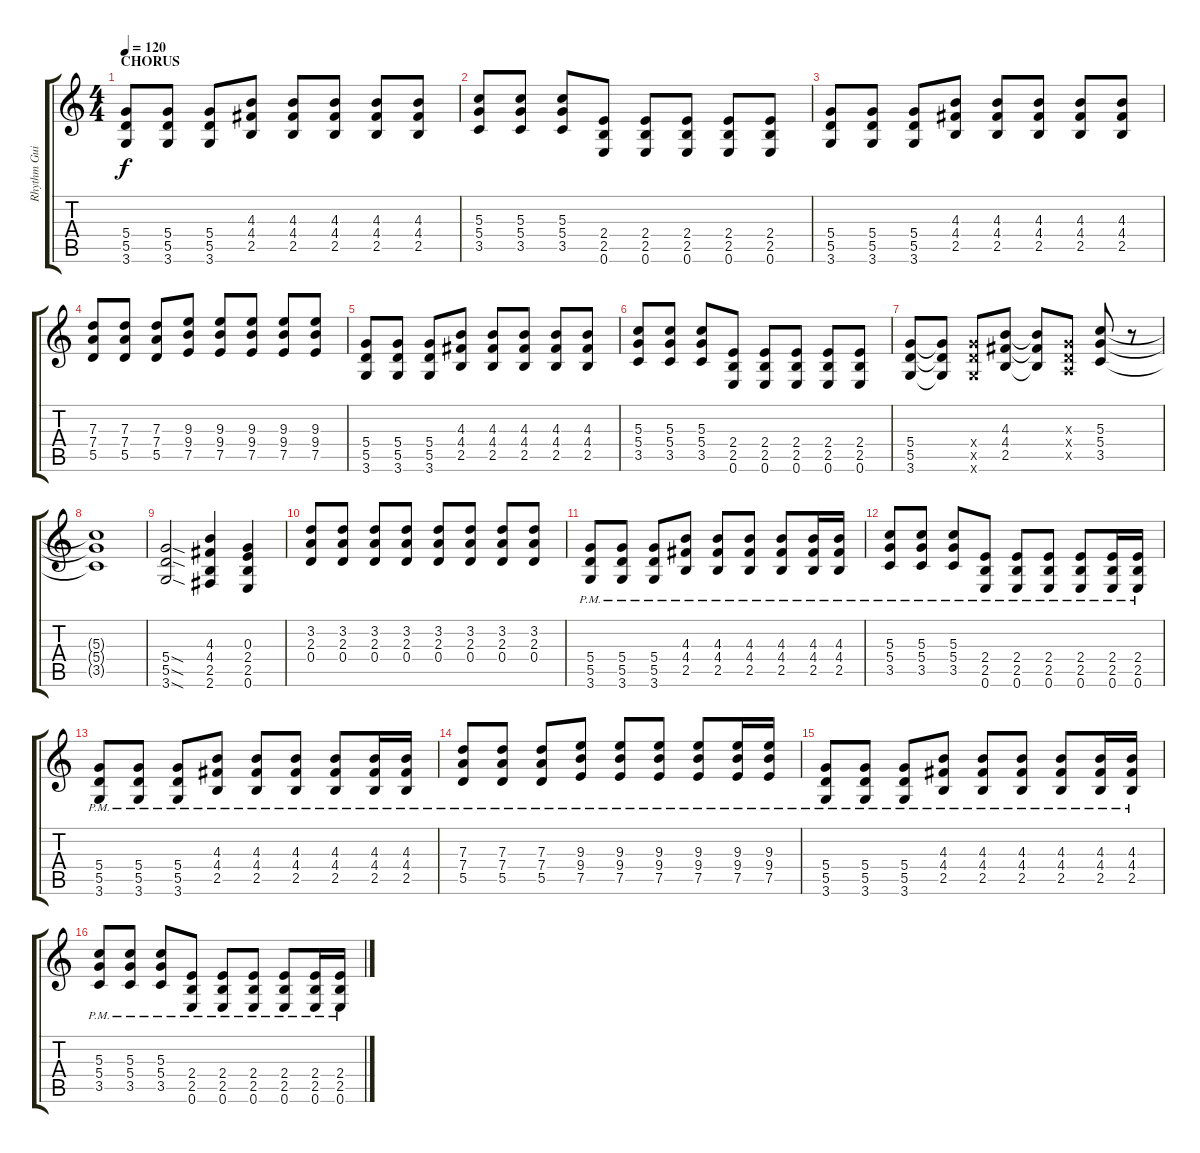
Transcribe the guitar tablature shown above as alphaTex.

\track ("Rhythm Guitar" "Rhythm Gui") {instrument overdrivenguitar}
\staff {score tabs}
\tuning (E4 B3 G3 D3 A2 E2) {hide}
\ts (4 4)
\section ("" "CHORUS")
\tempo 120
\clef g2
\ks c
(5.4 5.5 3.6).8{dy f} (5.4 5.5 3.6).8 (5.4 5.5 3.6).8 (4.3 4.4 2.5).8 (4.3 4.4 2.5).8 (4.3 4.4 2.5).8 (4.3 4.4 2.5).8 (4.3 4.4 2.5).8 |
(5.3 5.4 3.5).8 (5.3 5.4 3.5).8 (5.3 5.4 3.5).8 (2.4 2.5 0.6).8 (2.4 2.5 0.6).8 (2.4 2.5 0.6).8 (2.4 2.5 0.6).8 (2.4 2.5 0.6).8 |
(5.4 5.5 3.6).8 (5.4 5.5 3.6).8 (5.4 5.5 3.6).8 (4.3 4.4 2.5).8 (4.3 4.4 2.5).8 (4.3 4.4 2.5).8 (4.3 4.4 2.5).8 (4.3 4.4 2.5).8 |
(7.3 7.4 5.5).8 (7.3 7.4 5.5).8 (7.3 7.4 5.5).8 (9.3 9.4 7.5).8 (9.3 9.4 7.5).8 (9.3 9.4 7.5).8 (9.3 9.4 7.5).8 (9.3 9.4 7.5).8 |
(5.4 5.5 3.6).8 (5.4 5.5 3.6).8 (5.4 5.5 3.6).8 (4.3 4.4 2.5).8 (4.3 4.4 2.5).8 (4.3 4.4 2.5).8 (4.3 4.4 2.5).8 (4.3 4.4 2.5).8 |
(5.3 5.4 3.5).8 (5.3 5.4 3.5).8 (5.3 5.4 3.5).8 (2.4 2.5 0.6).8 (2.4 2.5 0.6).8 (2.4 2.5 0.6).8 (2.4 2.5 0.6).8 (2.4 2.5 0.6).8 |
(5.4 5.5 3.6).8 (5.4{t} 5.5{t} 3.6{t}).8 (5.4{x} 5.5{x} 3.6{x}).8 (4.3 4.4 2.5).8 (4.3{t} 4.4{t} 2.5{t}).8 (0.3{x} 0.4{x} 0.5{x}).8 (5.3 5.4 3.5).8 r.8 |
(5.3{t} 5.4{t} 3.5{t}).1 |
(5.4{sod} 5.5{sod} 3.6{sod}).2 (4.3 4.4 2.5 2.6).4 (0.3 2.4 2.5 0.6).4 |
(3.2 2.3 0.4).8 (3.2 2.3 0.4).8 (3.2 2.3 0.4).8 (3.2 2.3 0.4).8 (3.2 2.3 0.4).8 (3.2 2.3 0.4).8 (3.2 2.3 0.4).8 (3.2 2.3 0.4).8 |
(5.4{pm} 5.5{pm} 3.6{pm}).8 (5.4{pm} 5.5{pm} 3.6{pm}).8 (5.4{pm} 5.5{pm} 3.6{pm}).8 (4.3{pm} 4.4{pm} 2.5{pm}).8 (4.3{pm} 4.4{pm} 2.5{pm}).8 (4.3{pm} 4.4{pm} 2.5{pm}).8 (4.3{pm} 4.4{pm} 2.5{pm}).8 (4.3{pm} 4.4{pm} 2.5{pm}).16 (4.3{pm} 4.4{pm} 2.5{pm}).16 |
(5.3{pm} 5.4{pm} 3.5{pm}).8 (5.3{pm} 5.4{pm} 3.5{pm}).8 (5.3{pm} 5.4{pm} 3.5{pm}).8 (2.4{pm} 2.5{pm} 0.6{pm}).8 (2.4{pm} 2.5{pm} 0.6{pm}).8 (2.4{pm} 2.5{pm} 0.6{pm}).8 (2.4{pm} 2.5{pm} 0.6{pm}).8 (2.4{pm} 2.5{pm} 0.6{pm}).16 (2.4{pm} 2.5{pm} 0.6{pm}).16 |
(5.4{pm} 5.5{pm} 3.6{pm}).8 (5.4{pm} 5.5{pm} 3.6{pm}).8 (5.4{pm} 5.5{pm} 3.6{pm}).8 (4.3{pm} 4.4{pm} 2.5{pm}).8 (4.3{pm} 4.4{pm} 2.5{pm}).8 (4.3{pm} 4.4{pm} 2.5{pm}).8 (4.3{pm} 4.4{pm} 2.5{pm}).8 (4.3{pm} 4.4{pm} 2.5{pm}).16 (4.3{pm} 4.4{pm} 2.5{pm}).16 |
(7.3{pm} 7.4{pm} 5.5{pm}).8 (7.3{pm} 7.4{pm} 5.5{pm}).8 (7.3{pm} 7.4{pm} 5.5{pm}).8 (9.3{pm} 9.4{pm} 7.5{pm}).8 (9.3{pm} 9.4{pm} 7.5{pm}).8 (9.3{pm} 9.4{pm} 7.5{pm}).8 (9.3{pm} 9.4{pm} 7.5{pm}).8 (9.3{pm} 9.4{pm} 7.5{pm}).16 (9.3{pm} 9.4{pm} 7.5{pm}).16 |
(5.4{pm} 5.5{pm} 3.6{pm}).8 (5.4{pm} 5.5{pm} 3.6{pm}).8 (5.4{pm} 5.5{pm} 3.6{pm}).8 (4.3{pm} 4.4{pm} 2.5{pm}).8 (4.3{pm} 4.4{pm} 2.5{pm}).8 (4.3{pm} 4.4{pm} 2.5{pm}).8 (4.3{pm} 4.4{pm} 2.5{pm}).8 (4.3{pm} 4.4{pm} 2.5{pm}).16 (4.3{pm} 4.4{pm} 2.5{pm}).16 |
(5.3{pm} 5.4{pm} 3.5{pm}).8 (5.3{pm} 5.4{pm} 3.5{pm}).8 (5.3{pm} 5.4{pm} 3.5{pm}).8 (2.4{pm} 2.5{pm} 0.6{pm}).8 (2.4{pm} 2.5{pm} 0.6{pm}).8 (2.4{pm} 2.5{pm} 0.6{pm}).8 (2.4{pm} 2.5{pm} 0.6{pm}).8 (2.4{pm} 2.5{pm} 0.6{pm}).16 (2.4{pm} 2.5{pm} 0.6{pm}).16
